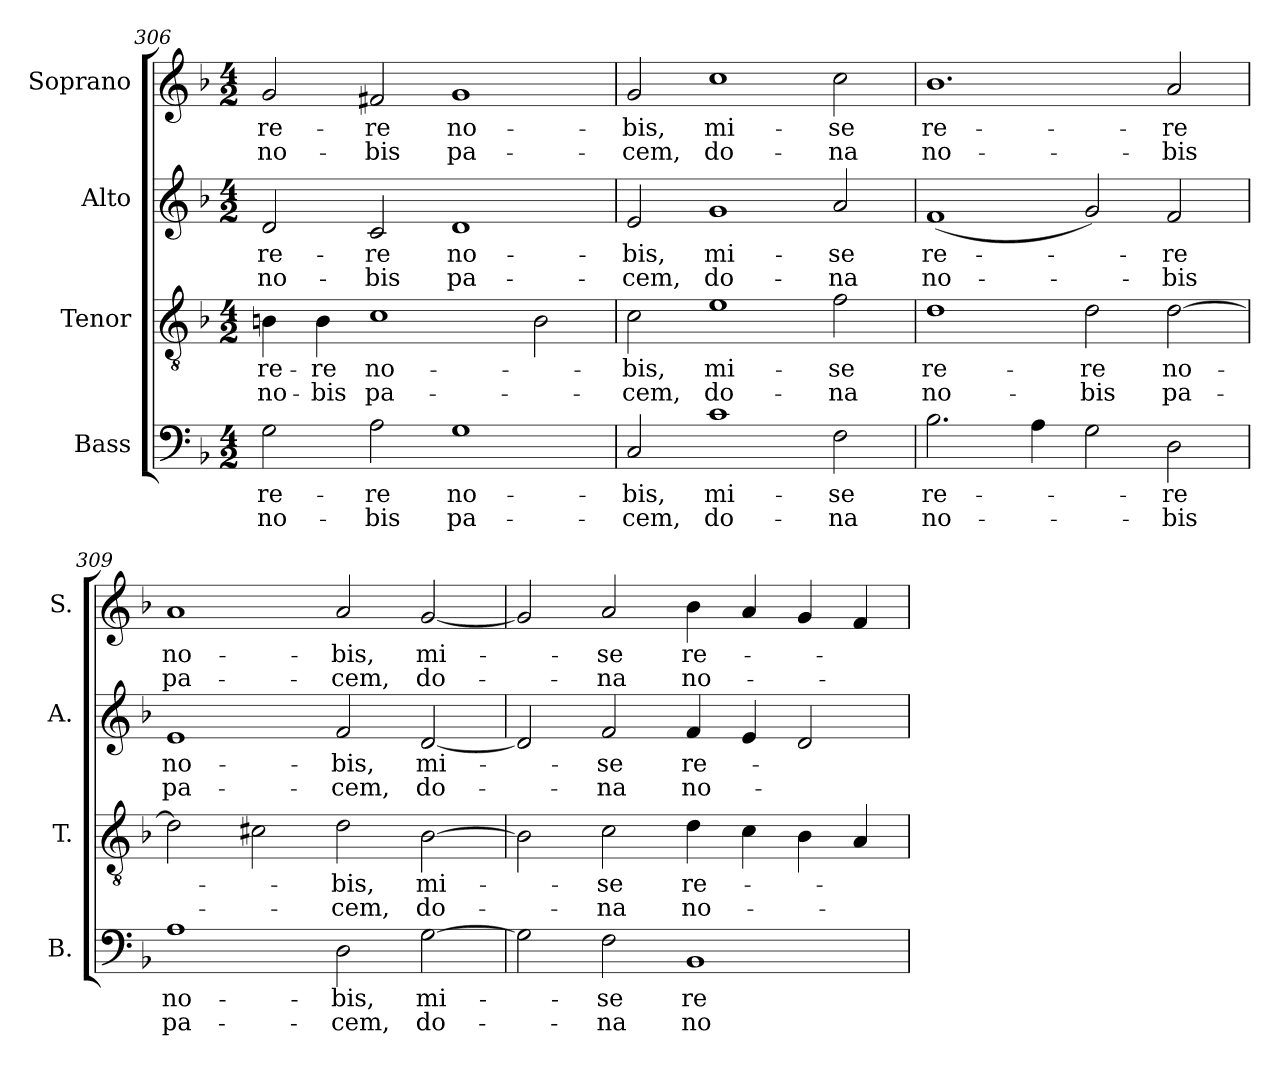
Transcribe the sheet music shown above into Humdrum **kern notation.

**kern	**text	**text	**kern	**text	**text	**kern	**text	**text	**kern	**text	**text
*part4	*part4	*part4	*part3	*part3	*part3	*part2	*part2	*part2	*part1	*part1	*part1
*staff4	*staff4	*staff4	*staff3	*staff3	*staff3	*staff2	*staff2	*staff2	*staff1	*staff1	*staff1
*I"Bass	*	*	*I"Tenor	*	*	*I"Alto	*	*	*I"Soprano	*	*
*I'B.	*	*	*I'T.	*	*	*I'A.	*	*	*I'S.	*	*
*clefF4	*	*	*clefGv2	*	*	*clefG2	*	*	*clefG2	*	*
*	*	*	*ITrd7c12	*	*	*	*	*	*	*	*
*k[b-]	*	*	*k[b-]	*	*	*k[b-]	*	*	*k[b-]	*	*
*F:	*	*	*F:	*	*	*F:	*	*	*F:	*	*
*M4/2	*	*	*M4/2	*	*	*M4/2	*	*	*M4/2	*	*
=306	=306	=306	=306	=306	=306	=306	=306	=306	=306	=306	=306
!	!LO:LY:b:color=#000000	!LO:LY:b:color=#000000	!	!	!	!	!	!	!	!	!
!	!	!	!	!LO:LY:b:color=#000000	!LO:LY:b:color=#000000	!	!	!	!	!	!
!	!	!	!	!	!	!	!LO:LY:b:color=#000000	!LO:LY:b:color=#000000	!	!	!
!	!	!	!	!	!	!	!	!	!	!LO:LY:b:color=#000000	!LO:LY:b:color=#000000
2Gi\	-re-	no-	4BBni\	-re-	no-	2di/	-re-	no-	2gi/	-re-	no-
!	!	!	!	!LO:LY:b:color=#000000	!LO:LY:b:color=#000000	!	!	!	!	!	!
.	.	.	4BBi\	-re	-bis	.	.	.	.	.	.
!	!LO:LY:b:color=#000000	!LO:LY:b:color=#000000	!	!	!	!	!	!	!	!	!
!	!	!	!	!LO:LY:b:color=#000000	!LO:LY:b:color=#000000	!	!	!	!	!	!
!	!	!	!	!	!	!	!LO:LY:b:color=#000000	!LO:LY:b:color=#000000	!	!	!
!	!	!	!	!	!	!	!	!	!	!LO:LY:b:color=#000000	!LO:LY:b:color=#000000
2Ai\	-re	-bis	1Ci	no-	pa-	2ci/	-re	-bis	2f#Xi/	-re	-bis
!	!LO:LY:b:color=#000000	!LO:LY:b:color=#000000	!	!	!	!	!	!	!	!	!
!	!	!	!	!	!	!	!LO:LY:b:color=#000000	!LO:LY:b:color=#000000	!	!	!
!	!	!	!	!	!	!	!	!	!	!LO:LY:b:color=#000000	!LO:LY:b:color=#000000
1Gi	no-	pa-	.	.	.	1di	no-	pa-	1gi	no-	pa-
.	.	.	2BBi\	.	.	.	.	.	.	.	.
!!LO:PB:g=z
=307	=307	=307	=307	=307	=307	=307	=307	=307	=307	=307	=307
!	!LO:LY:b:color=#000000	!LO:LY:b:color=#000000	!	!	!	!	!	!	!	!	!
!	!	!	!	!LO:LY:b:color=#000000	!LO:LY:b:color=#000000	!	!	!	!	!	!
!	!	!	!	!	!	!	!LO:LY:b:color=#000000	!LO:LY:b:color=#000000	!	!	!
!	!	!	!	!	!	!	!	!	!	!LO:LY:b:color=#000000	!LO:LY:b:color=#000000
2Ci/	-bis,	-cem,	2Ci\	-bis,	-cem,	2ei/	-bis,	-cem,	2gi/	-bis,	-cem,
!	!LO:LY:b:color=#000000	!LO:LY:b:color=#000000	!	!	!	!	!	!	!	!	!
!	!	!	!	!LO:LY:b:color=#000000	!LO:LY:b:color=#000000	!	!	!	!	!	!
!	!	!	!	!	!	!	!LO:LY:b:color=#000000	!LO:LY:b:color=#000000	!	!	!
!	!	!	!	!	!	!	!	!	!	!LO:LY:b:color=#000000	!LO:LY:b:color=#000000
1ci	mi-	do-	1Ei	mi-	do-	1gi	mi-	do-	1cci	mi-	do-
!	!LO:LY:b:color=#000000	!LO:LY:b:color=#000000	!	!	!	!	!	!	!	!	!
!	!	!	!	!LO:LY:b:color=#000000	!LO:LY:b:color=#000000	!	!	!	!	!	!
!	!	!	!	!	!	!	!LO:LY:b:color=#000000	!LO:LY:b:color=#000000	!	!	!
!	!	!	!	!	!	!	!	!	!	!LO:LY:b:color=#000000	!LO:LY:b:color=#000000
2Fi\	-se	-na	2Fi\	-se	-na	2ai/	-se	-na	2cci\	-se	-na
=308	=308	=308	=308	=308	=308	=308	=308	=308	=308	=308	=308
!	!LO:LY:b:color=#000000	!LO:LY:b:color=#000000	!	!	!	!	!	!	!	!	!
!	!	!	!	!LO:LY:b:color=#000000	!LO:LY:b:color=#000000	!	!	!	!	!	!
!	!	!	!	!	!	!	!LO:LY:b:color=#000000	!LO:LY:b:color=#000000	!	!	!
!	!	!	!	!	!	!	!	!	!	!LO:LY:b:color=#000000	!LO:LY:b:color=#000000
2.B-i\	re-	no-	1Di	re-	no-	(1fi	re-	no-	1.b-i	re-	no-
4Ai\	.	.	.	.	.	.	.	.	.	.	.
!	!	!	!	!LO:LY:b:color=#000000	!LO:LY:b:color=#000000	!	!	!	!	!	!
2Gi\	.	.	2Di\	-re	-bis	2gi/)	.	.	.	.	.
!	!LO:LY:b:color=#000000	!LO:LY:b:color=#000000	!	!	!	!	!	!	!	!	!
!	!	!	!	!LO:LY:b:color=#000000	!LO:LY:b:color=#000000	!	!	!	!	!	!
!	!	!	!	!	!	!	!LO:LY:b:color=#000000	!LO:LY:b:color=#000000	!	!	!
!	!	!	!	!	!	!	!	!	!	!LO:LY:b:color=#000000	!LO:LY:b:color=#000000
2Di\	-re	-bis	[2Di\	no-	pa-	2fi/	-re	-bis	2ai/	-re	-bis
=309	=309	=309	=309	=309	=309	=309	=309	=309	=309	=309	=309
!	!LO:LY:b:color=#000000	!LO:LY:b:color=#000000	!	!	!	!	!	!	!	!	!
!	!	!	!	!	!	!	!LO:LY:b:color=#000000	!LO:LY:b:color=#000000	!	!	!
!	!	!	!	!	!	!	!	!	!	!LO:LY:b:color=#000000	!LO:LY:b:color=#000000
1Ai	no-	pa-	2Di\]	.	.	1ei	no-	pa-	1ai	no-	pa-
.	.	.	2C#Xi\	.	.	.	.	.	.	.	.
!	!LO:LY:b:color=#000000	!LO:LY:b:color=#000000	!	!	!	!	!	!	!	!	!
!	!	!	!	!LO:LY:b:color=#000000	!LO:LY:b:color=#000000	!	!	!	!	!	!
!	!	!	!	!	!	!	!LO:LY:b:color=#000000	!LO:LY:b:color=#000000	!	!	!
!	!	!	!	!	!	!	!	!	!	!LO:LY:b:color=#000000	!LO:LY:b:color=#000000
2Di\	-bis,	-cem,	2Di\	-bis,	-cem,	2fi/	-bis,	-cem,	2ai/	-bis,	-cem,
!	!LO:LY:b:color=#000000	!LO:LY:b:color=#000000	!	!	!	!	!	!	!	!	!
!	!	!	!	!LO:LY:b:color=#000000	!LO:LY:b:color=#000000	!	!	!	!	!	!
!	!	!	!	!	!	!	!LO:LY:b:color=#000000	!LO:LY:b:color=#000000	!	!	!
!	!	!	!	!	!	!	!	!	!	!LO:LY:b:color=#000000	!LO:LY:b:color=#000000
[2Gi\	mi-	do-	[2BB-i\	mi-	do-	[2di/	mi-	do-	[2gi/	mi-	do-
=310	=310	=310	=310	=310	=310	=310	=310	=310	=310	=310	=310
2Gi\]	.	.	2BB-i\]	.	.	2di/]	.	.	2gi/]	.	.
!	!LO:LY:b:color=#000000	!LO:LY:b:color=#000000	!	!	!	!	!	!	!	!	!
!	!	!	!	!LO:LY:b:color=#000000	!LO:LY:b:color=#000000	!	!	!	!	!	!
!	!	!	!	!	!	!	!LO:LY:b:color=#000000	!LO:LY:b:color=#000000	!	!	!
!	!	!	!	!	!	!	!	!	!	!LO:LY:b:color=#000000	!LO:LY:b:color=#000000
2Fi\	-se	-na	2Ci\	-se	-na	2fi/	-se	-na	2ai/	-se	-na
!	!LO:LY:b:color=#000000	!LO:LY:b:color=#000000	!	!	!	!	!	!	!	!	!
!	!	!	!	!LO:LY:b:color=#000000	!LO:LY:b:color=#000000	!	!	!	!	!	!
!	!	!	!	!	!	!	!LO:LY:b:color=#000000	!LO:LY:b:color=#000000	!	!	!
!	!	!	!	!	!	!	!	!	!	!LO:LY:b:color=#000000	!LO:LY:b:color=#000000
1BB-i	re-	no-	4Di\	re-	no-	4fi/	re-	no-	4b-i\	re-	no-
.	.	.	4Ci\	.	.	4ei/	.	.	4ai/	.	.
.	.	.	4BB-i\	.	.	2di/	.	.	4gi/	.	.
.	.	.	4AAi/	.	.	.	.	.	4fi/	.	.
=	=	=	=	=	=	=	=	=	=	=	=
*-	*-	*-	*-	*-	*-	*-	*-	*-	*-	*-	*-
